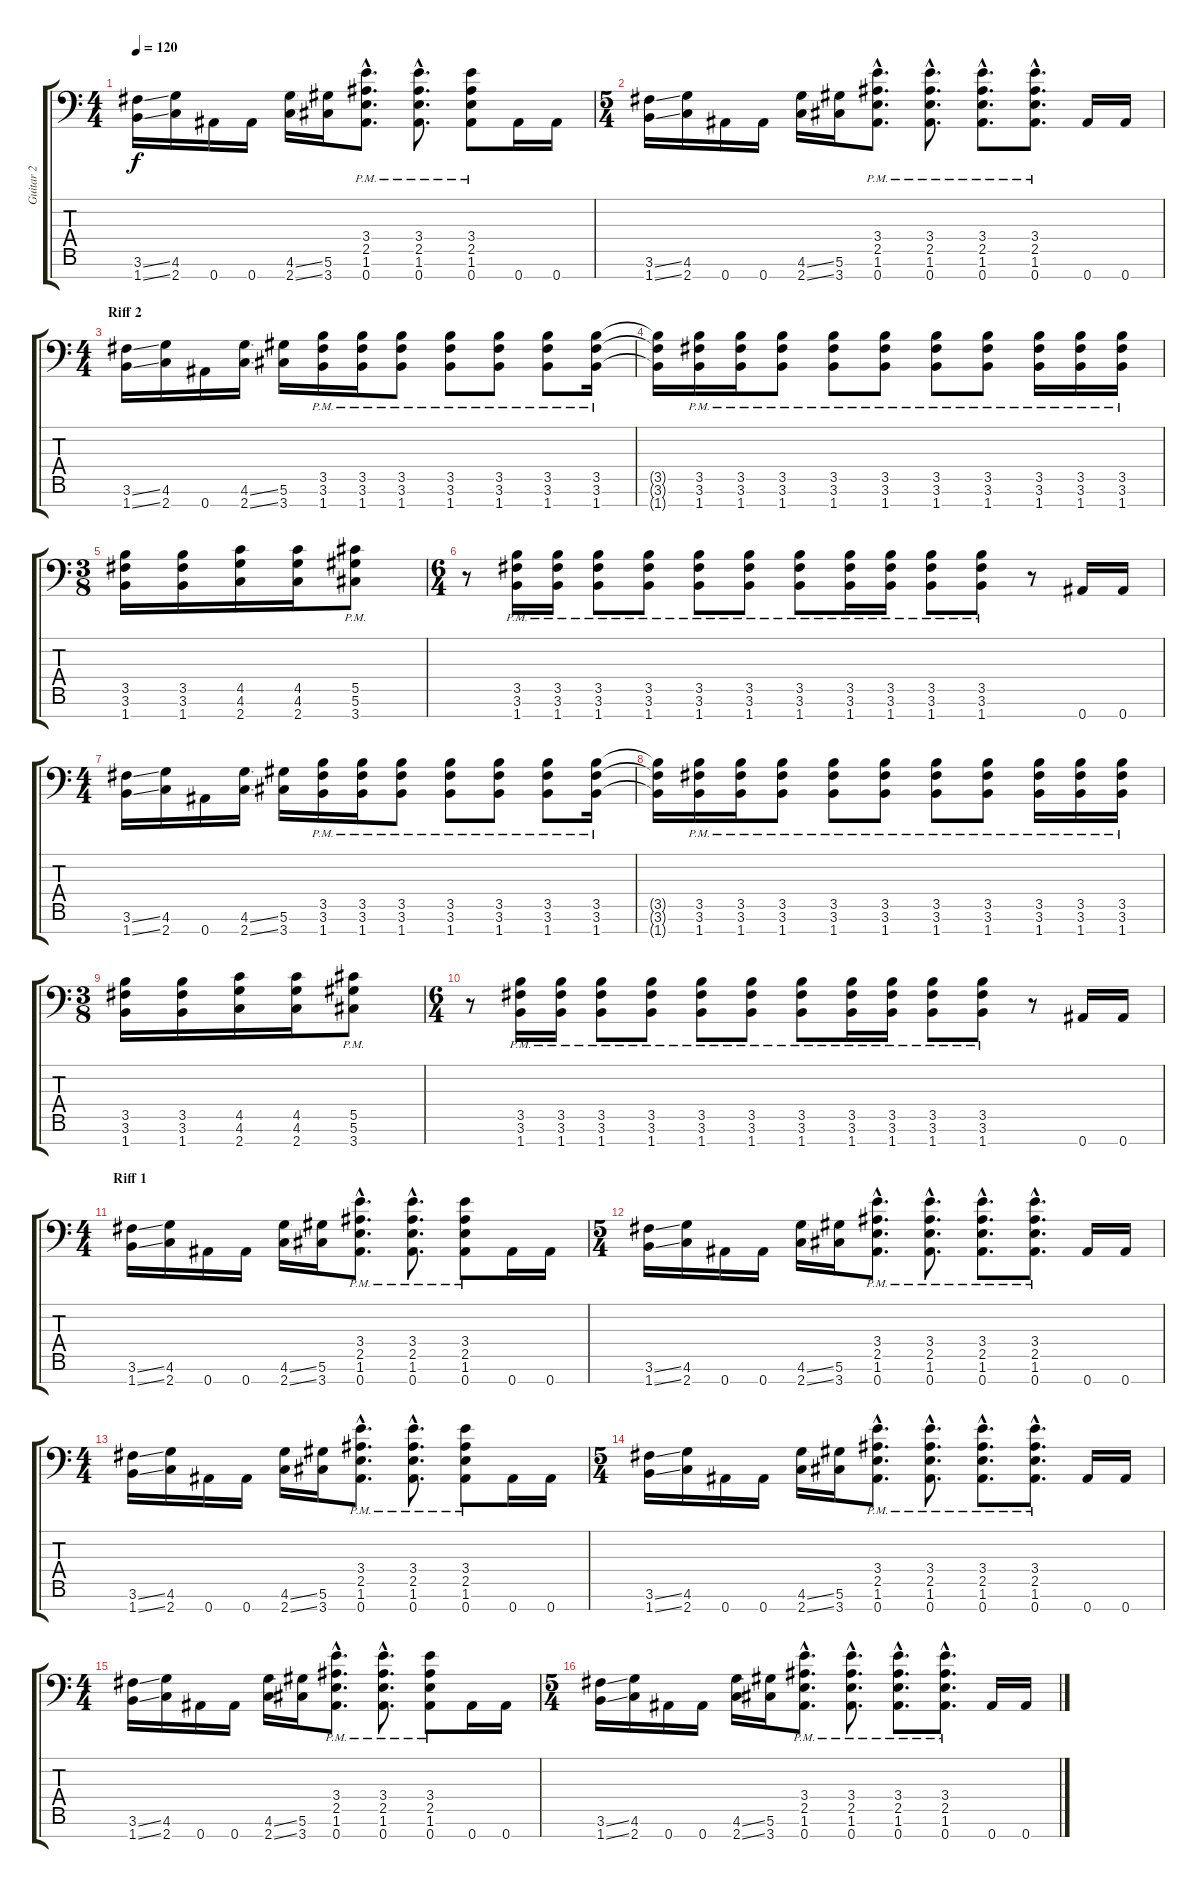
\track ("Guitar 2" "Guitar 2") {instrument distortionguitar}
\staff {score tabs}
\tuning (Eb4 Bb3 Gb3 Db3 Ab2 Eb2 Bb1) {hide}
\ts (4 4)
\tempo 120
\clef f4
\ks c
(3.6{ss} 1.7{ss}).16{dy f} (4.6 2.7).16 0.7.16 0.7.16 (4.6{ss} 2.7{ss}).16 (5.6 3.7).16 (3.4{hac pm} 2.5{hac pm} 1.6{hac pm} 0.7{hac pm}).8{d} (3.4{hac pm} 2.5{hac pm} 1.6{hac pm} 0.7{hac pm}).8{d} (3.4{pm} 2.5{pm} 1.6{pm} 0.7{pm}).8 0.7.16 0.7.16 |
\ts (5 4)
(3.6{ss} 1.7{ss}).16 (4.6 2.7).16 0.7.16 0.7.16 (4.6{ss} 2.7{ss}).16 (5.6 3.7).16 (3.4{hac pm} 2.5{hac pm} 1.6{hac pm} 0.7{hac pm}).8{d} (3.4{hac pm} 2.5{hac pm} 1.6{hac pm} 0.7{hac pm}).8{d} (3.4{hac pm} 2.5{hac pm} 1.6{hac pm} 0.7{hac pm}).8{d} (3.4{hac pm} 2.5{hac pm} 1.6{hac pm} 0.7{hac pm}).8{d} 0.7.16 0.7.16 |
\ts (4 4)
\section ("" "Riff 2")
(3.6{ss} 1.7{ss}).16 (4.6 2.7).16 0.7.16 (4.6{ss} 2.7{ss}).16 (5.6 3.7).16 (3.5{pm} 3.6{pm} 1.7{pm}).16 (3.5{pm} 3.6{pm} 1.7{pm}).16 (3.5{pm} 3.6{pm} 1.7{pm}).8 (3.5{pm} 3.6{pm} 1.7{pm}).8 (3.5{pm} 3.6{pm} 1.7{pm}).8 (3.5{pm} 3.6{pm} 1.7{pm}).8 (3.5{pm} 3.6{pm} 1.7{pm}).16 |
(3.5{t} 3.6{t} 1.7{t}).16 (3.5{pm} 3.6{pm} 1.7{pm}).16 (3.5{pm} 3.6{pm} 1.7{pm}).16 (3.5{pm} 3.6{pm} 1.7{pm}).8 (3.5{pm} 3.6{pm} 1.7{pm}).8 (3.5{pm} 3.6{pm} 1.7{pm}).8 (3.5{pm} 3.6{pm} 1.7{pm}).8 (3.5{pm} 3.6{pm} 1.7{pm}).8 (3.5{pm} 3.6{pm} 1.7{pm}).16 (3.5{pm} 3.6{pm} 1.7{pm}).16 (3.5{pm} 3.6{pm} 1.7{pm}).16 |
\ts (3 8)
(3.5 3.6 1.7).16 (3.5 3.6 1.7).16 (4.5 4.6 2.7).16 (4.5 4.6 2.7).16 (5.5{pm} 5.6{pm} 3.7{pm}).8 |
\ts (6 4)
r.8 (3.5{pm} 3.6{pm} 1.7{pm}).16 (3.5{pm} 3.6{pm} 1.7{pm}).16 (3.5{pm} 3.6{pm} 1.7{pm}).8 (3.5{pm} 3.6{pm} 1.7{pm}).8 (3.5{pm} 3.6{pm} 1.7{pm}).8 (3.5{pm} 3.6{pm} 1.7{pm}).8 (3.5{pm} 3.6{pm} 1.7{pm}).8 (3.5{pm} 3.6{pm} 1.7{pm}).16 (3.5{pm} 3.6{pm} 1.7{pm}).16 (3.5{pm} 3.6{pm} 1.7{pm}).8 (3.5{pm} 3.6{pm} 1.7{pm}).8 r.8 0.7.16 0.7.16 |
\ts (4 4)
(3.6{ss} 1.7{ss}).16 (4.6 2.7).16 0.7.16 (4.6{ss} 2.7{ss}).16 (5.6 3.7).16 (3.5{pm} 3.6{pm} 1.7{pm}).16 (3.5{pm} 3.6{pm} 1.7{pm}).16 (3.5{pm} 3.6{pm} 1.7{pm}).8 (3.5{pm} 3.6{pm} 1.7{pm}).8 (3.5{pm} 3.6{pm} 1.7{pm}).8 (3.5{pm} 3.6{pm} 1.7{pm}).8 (3.5{pm} 3.6{pm} 1.7{pm}).16 |
(3.5{t} 3.6{t} 1.7{t}).16 (3.5{pm} 3.6{pm} 1.7{pm}).16 (3.5{pm} 3.6{pm} 1.7{pm}).16 (3.5{pm} 3.6{pm} 1.7{pm}).8 (3.5{pm} 3.6{pm} 1.7{pm}).8 (3.5{pm} 3.6{pm} 1.7{pm}).8 (3.5{pm} 3.6{pm} 1.7{pm}).8 (3.5{pm} 3.6{pm} 1.7{pm}).8 (3.5{pm} 3.6{pm} 1.7{pm}).16 (3.5{pm} 3.6{pm} 1.7{pm}).16 (3.5{pm} 3.6{pm} 1.7{pm}).16 |
\ts (3 8)
(3.5 3.6 1.7).16 (3.5 3.6 1.7).16 (4.5 4.6 2.7).16 (4.5 4.6 2.7).16 (5.5{pm} 5.6{pm} 3.7{pm}).8 |
\ts (6 4)
r.8 (3.5{pm} 3.6{pm} 1.7{pm}).16 (3.5{pm} 3.6{pm} 1.7{pm}).16 (3.5{pm} 3.6{pm} 1.7{pm}).8 (3.5{pm} 3.6{pm} 1.7{pm}).8 (3.5{pm} 3.6{pm} 1.7{pm}).8 (3.5{pm} 3.6{pm} 1.7{pm}).8 (3.5{pm} 3.6{pm} 1.7{pm}).8 (3.5{pm} 3.6{pm} 1.7{pm}).16 (3.5{pm} 3.6{pm} 1.7{pm}).16 (3.5{pm} 3.6{pm} 1.7{pm}).8 (3.5{pm} 3.6{pm} 1.7{pm}).8 r.8 0.7.16 0.7.16 |
\ts (4 4)
\section ("" "Riff 1")
(3.6{ss} 1.7{ss}).16 (4.6 2.7).16 0.7.16 0.7.16 (4.6{ss} 2.7{ss}).16 (5.6 3.7).16 (3.4{hac pm} 2.5{hac pm} 1.6{hac pm} 0.7{hac pm}).8{d} (3.4{hac pm} 2.5{hac pm} 1.6{hac pm} 0.7{hac pm}).8{d} (3.4{pm} 2.5{pm} 1.6{pm} 0.7{pm}).8 0.7.16 0.7.16 |
\ts (5 4)
(3.6{ss} 1.7{ss}).16 (4.6 2.7).16 0.7.16 0.7.16 (4.6{ss} 2.7{ss}).16 (5.6 3.7).16 (3.4{hac pm} 2.5{hac pm} 1.6{hac pm} 0.7{hac pm}).8{d} (3.4{hac pm} 2.5{hac pm} 1.6{hac pm} 0.7{hac pm}).8{d} (3.4{hac pm} 2.5{hac pm} 1.6{hac pm} 0.7{hac pm}).8{d} (3.4{hac pm} 2.5{hac pm} 1.6{hac pm} 0.7{hac pm}).8{d} 0.7.16 0.7.16 |
\ts (4 4)
(3.6{ss} 1.7{ss}).16 (4.6 2.7).16 0.7.16 0.7.16 (4.6{ss} 2.7{ss}).16 (5.6 3.7).16 (3.4{hac pm} 2.5{hac pm} 1.6{hac pm} 0.7{hac pm}).8{d} (3.4{hac pm} 2.5{hac pm} 1.6{hac pm} 0.7{hac pm}).8{d} (3.4{pm} 2.5{pm} 1.6{pm} 0.7{pm}).8 0.7.16 0.7.16 |
\ts (5 4)
(3.6{ss} 1.7{ss}).16 (4.6 2.7).16 0.7.16 0.7.16 (4.6{ss} 2.7{ss}).16 (5.6 3.7).16 (3.4{hac pm} 2.5{hac pm} 1.6{hac pm} 0.7{hac pm}).8{d} (3.4{hac pm} 2.5{hac pm} 1.6{hac pm} 0.7{hac pm}).8{d} (3.4{hac pm} 2.5{hac pm} 1.6{hac pm} 0.7{hac pm}).8{d} (3.4{hac pm} 2.5{hac pm} 1.6{hac pm} 0.7{hac pm}).8{d} 0.7.16 0.7.16 |
\ts (4 4)
(3.6{ss} 1.7{ss}).16 (4.6 2.7).16 0.7.16 0.7.16 (4.6{ss} 2.7{ss}).16 (5.6 3.7).16 (3.4{hac pm} 2.5{hac pm} 1.6{hac pm} 0.7{hac pm}).8{d} (3.4{hac pm} 2.5{hac pm} 1.6{hac pm} 0.7{hac pm}).8{d} (3.4{pm} 2.5{pm} 1.6{pm} 0.7{pm}).8 0.7.16 0.7.16 |
\ts (5 4)
(3.6{ss} 1.7{ss}).16 (4.6 2.7).16 0.7.16 0.7.16 (4.6{ss} 2.7{ss}).16 (5.6 3.7).16 (3.4{hac pm} 2.5{hac pm} 1.6{hac pm} 0.7{hac pm}).8{d} (3.4{hac pm} 2.5{hac pm} 1.6{hac pm} 0.7{hac pm}).8{d} (3.4{hac pm} 2.5{hac pm} 1.6{hac pm} 0.7{hac pm}).8{d} (3.4{hac pm} 2.5{hac pm} 1.6{hac pm} 0.7{hac pm}).8{d} 0.7.16 0.7.16
